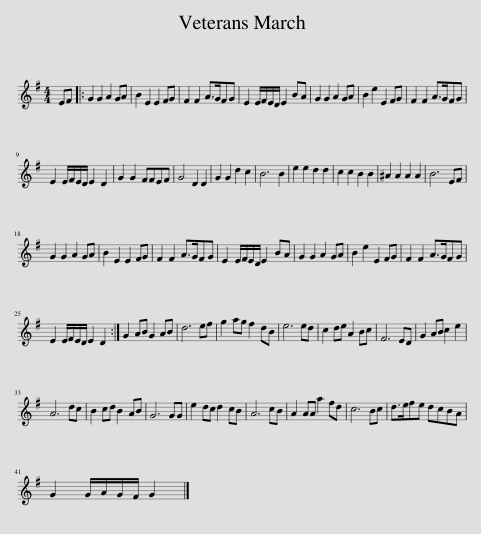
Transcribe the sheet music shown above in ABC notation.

X:1
L:1/8
M:4/4
I:linebreak $
K:G
V:1 treble
V:1
 EF |: G2 G2 A2 GA | B2 E2 E2 FG | F2 F2 A>GFG | E2 E/F/E/D/ E2 BA | %5
 G2 G2 A2 GA | B2 e2 E2 FG | F2 F2 A>GFG |$ E2 E/F/E/D/ E2 D2 | G2 G2 FFEF | %10
 G4 D2 D2 | G2 G2 d2 c2 | B6 B2 | e2 e2 d2 d2 | c2 c2 B2 B2 | %15
 ^A2 A2 A2 A2 | B6 EF |$ G2 G2 A2 GA | B2 E2 E2 FG | F2 F2 A>GFG | %20
 E2 E/F/E/D/ E2 BA | G2 G2 A2 GA | B2 e2 E2 FG | F2 F2 A>GFG |$ E2 E/F/E/D/ E2 D2 :| %25
 G2 AB G2 AB | d6 ef | g2 ag f2 dB | e6 ed | c2 de A2 Bc | %30
 F6 ED | G2 AB c2 e2 |$ A6 dc | B2 cd B2 AB | G6 GG | %35
 e2 dc d2 cB | A6 cB | A2 AA a2 fd | c6 Bc | d>efe dcBA |$ %40
 G2 G/A/G/F/ G2 |] %41
